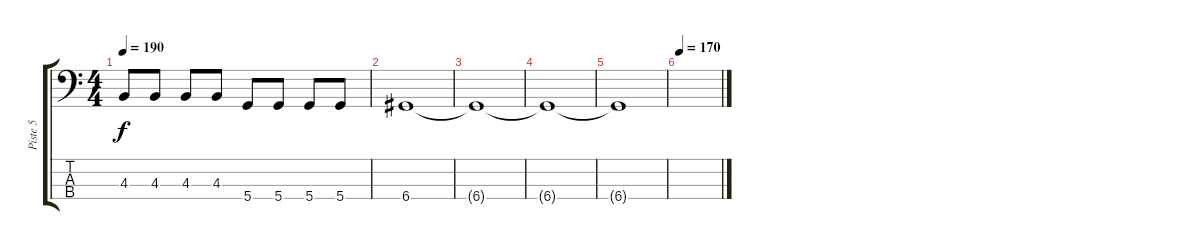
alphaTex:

\track ("Piste 5" "Piste 5") {instrument electricbasspick}
\staff {score tabs}
\tuning (F2 C2 G1 D1) {hide}
\ts (4 4)
\tempo 190
\clef f4
\ks c
4.3.8{dy f} 4.3.8 4.3.8 4.3.8 5.4.8 5.4.8 5.4.8 5.4.8 |
6.4.1 |
6.4{t}.1 |
6.4{t}.1 |
6.4{t}.1 |
\tempo 170
